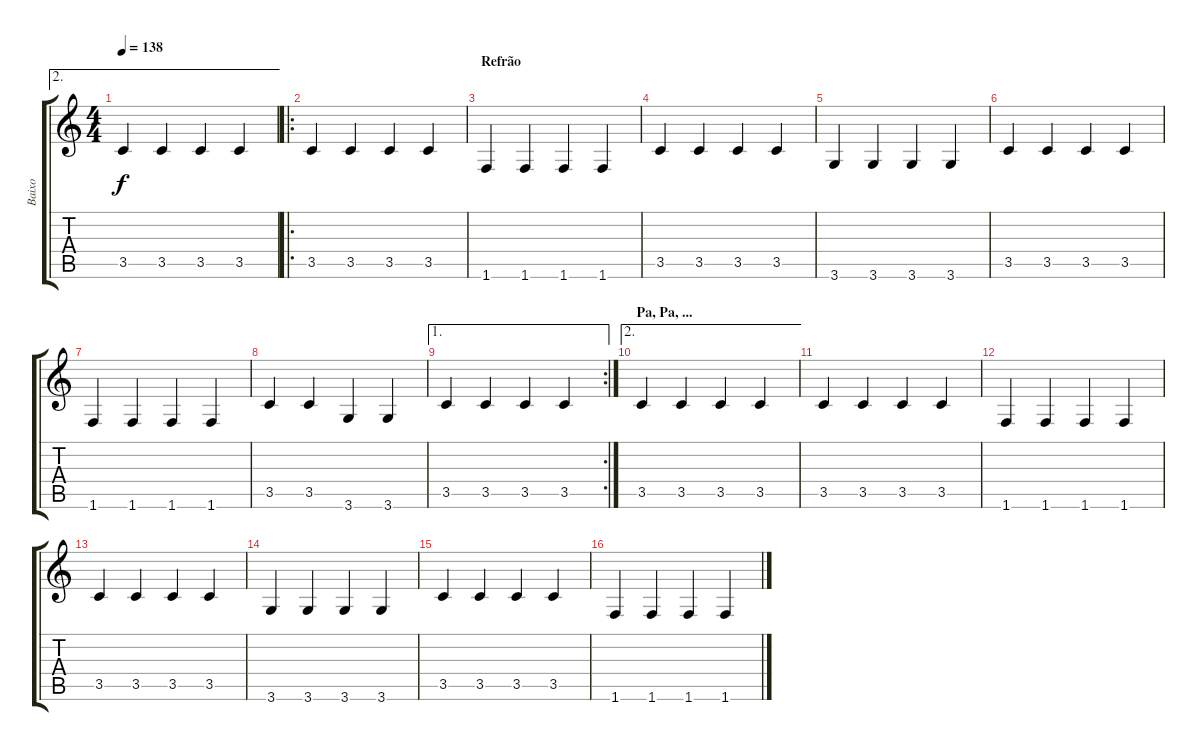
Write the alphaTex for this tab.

\track ("Baixo" "Baixo") {instrument acousticbass}
\staff {score tabs}
\tuning (E4 B3 G3 D3 A2 E2) {hide}
\ae 2
\ts (4 4)
\tempo 138
\clef g2
\ks c
3.5.4{dy f} 3.5.4 3.5.4 3.5.4 |
\ro
3.5.4 3.5.4 3.5.4 3.5.4 |
\section ("" "Refrão")
1.6.4 1.6.4 1.6.4 1.6.4 |
3.5.4 3.5.4 3.5.4 3.5.4 |
3.6.4 3.6.4 3.6.4 3.6.4 |
3.5.4 3.5.4 3.5.4 3.5.4 |
1.6.4 1.6.4 1.6.4 1.6.4 |
3.5.4 3.5.4 3.6.4 3.6.4 |
\ae 1
\rc 2
3.5.4 3.5.4 3.5.4 3.5.4 |
\ae 2
\section ("" "Pa, Pa, ...")
3.5.4 3.5.4 3.5.4 3.5.4 |
3.5.4 3.5.4 3.5.4 3.5.4 |
1.6.4 1.6.4 1.6.4 1.6.4 |
3.5.4 3.5.4 3.5.4 3.5.4 |
3.6.4 3.6.4 3.6.4 3.6.4 |
3.5.4 3.5.4 3.5.4 3.5.4 |
1.6.4 1.6.4 1.6.4 1.6.4
